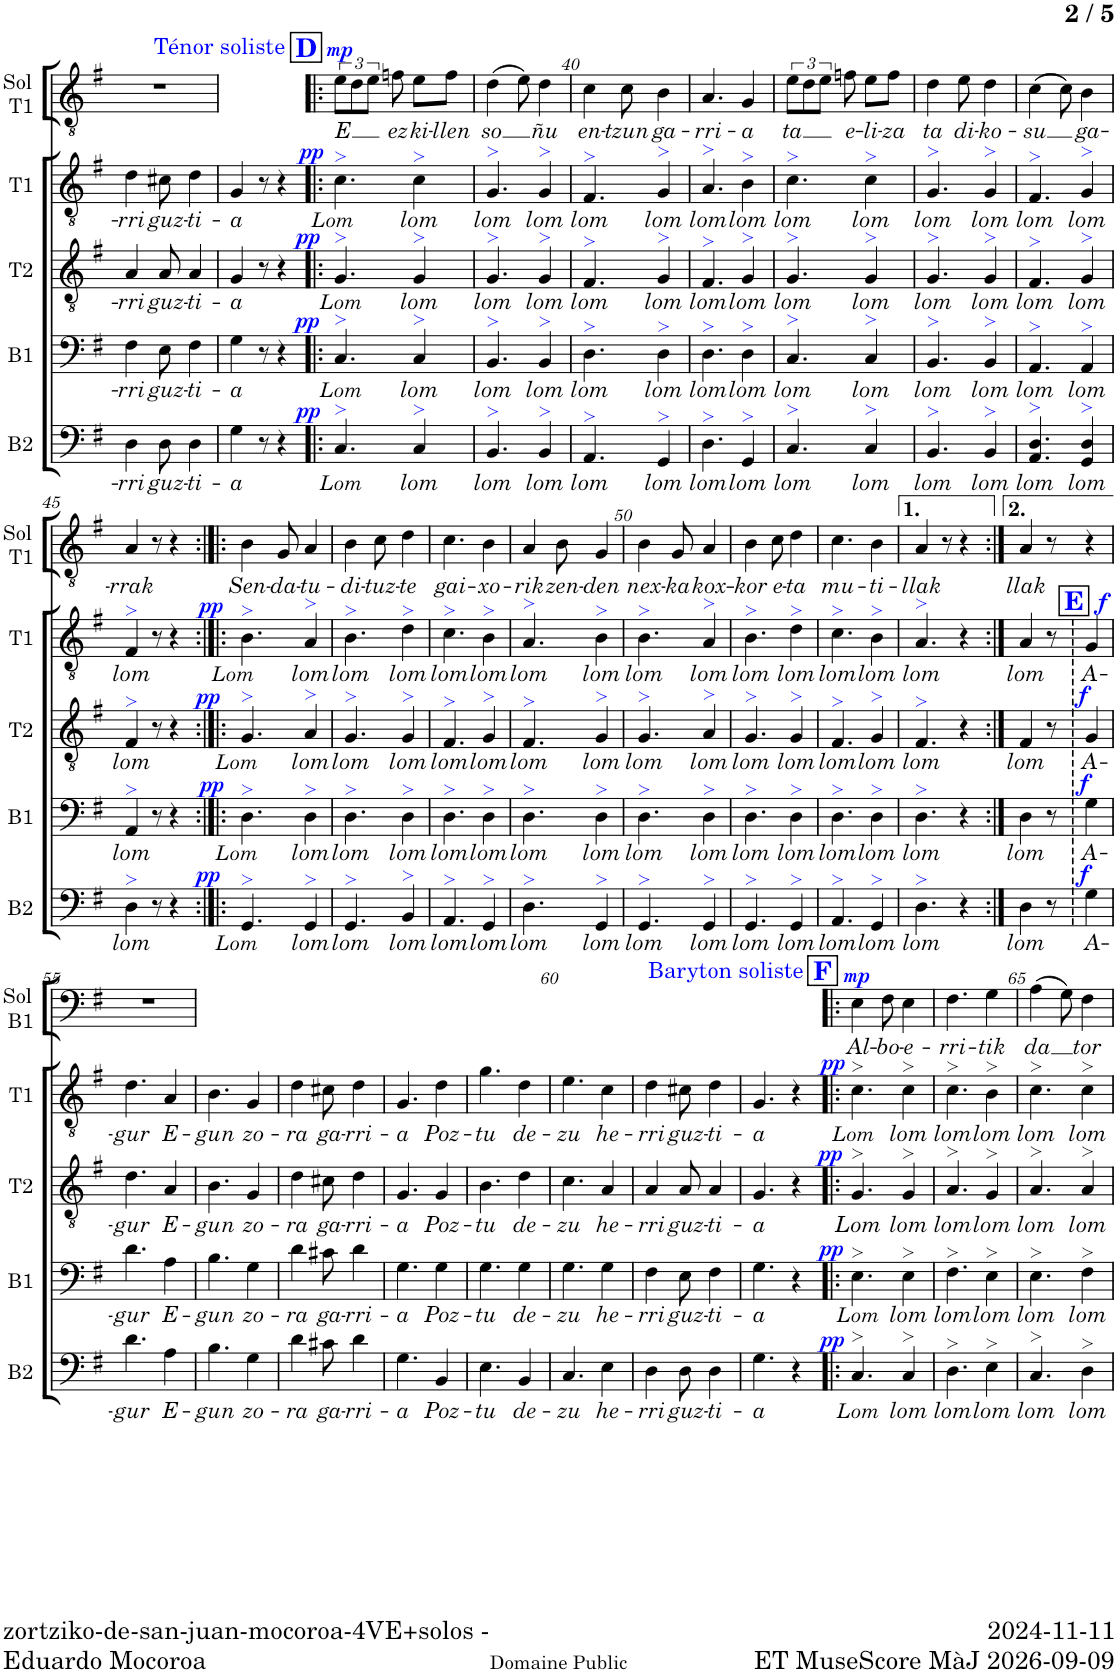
**kern	**text	**dynam	**kern	**text	**dynam	**kern	**text	**dynam	**kern	**text	**dynam	**kern	**text	**dynam	**kern	**text	**dynam
*part6	*part6	*part6	*part5	*part5	*part5	*part4	*part4	*part4	*part3	*part3	*part3	*part2	*part2	*part2	*part1	*part1	*part1
*staff6	*staff6	*staff6	*staff5	*staff5	*staff5	*staff4	*staff4	*staff4	*staff3	*staff3	*staff3	*staff2	*staff2	*staff2	*staff1	*staff1	*staff1
*I"Basse	*	*	*I"Baryton	*	*	*I"Ténor 2	*	*	*I"Ténor 1	*	*	*I"Solo  Baryton	*	*	*I"Solo  Ténor	*	*
*I'B2	*	*	*I'B1	*	*	*I'T2	*	*	*I'T1	*	*	*I'Sol  B1	*	*	*I'Sol  T1	*	*
!!LO:PB:g=z
*clefF4	*	*	*clefF4	*	*	*clefGv2	*	*	*clefGv2	*	*	*clefF4	*	*	*clefGv2	*	*
*k[f#]	*	*	*k[f#]	*	*	*k[f#]	*	*	*k[f#]	*	*	*k[f#]	*	*	*k[f#]	*	*
*M5/8	*	*	*M5/8	*	*	*M5/8	*	*	*M5/8	*	*	*M5/8	*	*	*M5/8	*	*
=36	=36	=36	=36	=36	=36	=36	=36	=36	=36	=36	=36	=36	=36	=36	=36	=36	=36
!	!LO:LY:b	!	!	!LO:LY:b	!	!	!LO:LY:b	!	!	!LO:LY:b	!	!	!	!	!	!	!
4D\	-rri	.	4F#\	-rri	.	4A/	-rri	.	4d\	-rri	.	8%5r	.	.	8%5r	.	.
!	!LO:LY:b	!	!	!LO:LY:b	!	!	!LO:LY:b	!	!	!LO:LY:b	!	!	!	!	!	!	!
8D\	guz-	.	8E\	guz-	.	8A/	guz-	.	8c#X\	guz-	.	.	.	.	.	.	.
!	!LO:LY:b	!	!	!LO:LY:b	!	!	!LO:LY:b	!	!	!LO:LY:b	!	!	!	!	!	!	!
4D\	-ti-	.	4F#\	-ti-	.	4A/	-ti-	.	4d\	-ti-	.	.	.	.	.	.	.
=37	=37	=37	=37	=37	=37	=37	=37	=37	=37	=37	=37	=37	=37	=37	=37	=37	=37
!	!LO:LY:b	!	!	!LO:LY:b	!	!	!LO:LY:b	!	!	!LO:LY:b	!	!	!	!	!	!	!
4G\	-a	.	4G\	-a	.	4G/	-a	.	4G/	-a	.	8%5r	.	.	8%5r	.	.
8r	.	.	8r	.	.	8r	.	.	8r	.	.	.	.	.	.	.	.
4r	.	.	4r	.	.	4r	.	.	4r	.	.	.	.	.	.	.	.
!!LO:REH:place=s1:a:B:cj:color=#0000FF:fs=14:t=D
=38!|:	=38!|:	=38!|:	=38!|:	=38!|:	=38!|:	=38!|:	=38!|:	=38!|:	=38!|:	=38!|:	=38!|:	=38!|:	=38!|:	=38!|:	=38!|:	=38!|:	=38!|:
!	!	!	!	!	!	!	!	!	!	!	!	!	!	!	!LO:TX:a:color=#0000FF:t=Ténor soliste	!	!
!	!LO:LY:b	!LO:DY:a	!	!LO:LY:b	!LO:DY:a	!	!LO:LY:b	!LO:DY:a	!	!LO:LY:b	!LO:DY:a	!	!	!	!	!LO:LY:b	!LO:DY:a
4.C>/	Lom	pp	4.C>/	Lom	pp	4.G>/	Lom	pp	4.c>\	Lom	pp	8%5r	.	.	12e\L	E	mp
.	.	.	.	.	.	.	.	.	.	.	.	.	.	.	12d\	.	.
.	.	.	.	.	.	.	.	.	.	.	.	.	.	.	12e\J	.	.
!	!	!	!	!	!	!	!	!	!	!	!	!	!	!	!	!LO:LY:b	!
.	.	.	.	.	.	.	.	.	.	.	.	.	.	.	8fn\	ez	.
!	!LO:LY:b	!	!	!LO:LY:b	!	!	!LO:LY:b	!	!	!LO:LY:b	!	!	!	!	!	!LO:LY:b	!
4C>/	lom	.	4C>/	lom	.	4G>/	lom	.	4c>\	lom	.	.	.	.	8e\L	ki-	.
!	!	!	!	!	!	!	!	!	!	!	!	!	!	!	!	!LO:LY:b	!
.	.	.	.	.	.	.	.	.	.	.	.	.	.	.	8f\J	-llen	.
=39	=39	=39	=39	=39	=39	=39	=39	=39	=39	=39	=39	=39	=39	=39	=39	=39	=39
!	!LO:LY:b	!	!	!LO:LY:b	!	!	!LO:LY:b	!	!	!LO:LY:b	!	!	!	!	!	!LO:LY:b	!
4.BB>/	lom	.	4.BB>/	lom	.	4.G>/	lom	.	4.G>/	lom	.	8%5r	.	.	(4d\	so	.
.	.	.	.	.	.	.	.	.	.	.	.	.	.	.	8e\)	.	.
!	!LO:LY:b	!	!	!LO:LY:b	!	!	!LO:LY:b	!	!	!LO:LY:b	!	!	!	!	!	!LO:LY:b	!
4BB>/	lom	.	4BB>/	lom	.	4G>/	lom	.	4G>/	lom	.	.	.	.	4d\	ñu	.
=40	=40	=40	=40	=40	=40	=40	=40	=40	=40	=40	=40	=40	=40	=40	=40	=40	=40
!	!LO:LY:b	!	!	!LO:LY:b	!	!	!LO:LY:b	!	!	!LO:LY:b	!	!	!	!	!	!LO:LY:b	!
4.AA>/	lom	.	4.D>\	lom	.	4.F#>/	lom	.	4.F#>/	lom	.	8%5r	.	.	4c\	en-	.
!	!	!	!	!	!	!	!	!	!	!	!	!	!	!	!	!LO:LY:b	!
.	.	.	.	.	.	.	.	.	.	.	.	.	.	.	8c\	-tzun	.
!	!LO:LY:b	!	!	!LO:LY:b	!	!	!LO:LY:b	!	!	!LO:LY:b	!	!	!	!	!	!LO:LY:b	!
4GG>/	lom	.	4D>\	lom	.	4G>/	lom	.	4G>/	lom	.	.	.	.	4B\	ga-	.
=41	=41	=41	=41	=41	=41	=41	=41	=41	=41	=41	=41	=41	=41	=41	=41	=41	=41
!	!LO:LY:b	!	!	!LO:LY:b	!	!	!LO:LY:b	!	!	!LO:LY:b	!	!	!	!	!	!LO:LY:b	!
4.D>\	lom	.	4.D>\	lom	.	4.F#>/	lom	.	4.A>/	lom	.	8%5r	.	.	4.A/	-rri-	.
!	!LO:LY:b	!	!	!LO:LY:b	!	!	!LO:LY:b	!	!	!LO:LY:b	!	!	!	!	!	!LO:LY:b	!
4GG>/	lom	.	4D>\	lom	.	4G>/	lom	.	4B>\	lom	.	.	.	.	4G/	-a	.
=42	=42	=42	=42	=42	=42	=42	=42	=42	=42	=42	=42	=42	=42	=42	=42	=42	=42
!	!LO:LY:b	!	!	!LO:LY:b	!	!	!LO:LY:b	!	!	!LO:LY:b	!	!	!	!	!	!LO:LY:b	!
4.C>/	lom	.	4.C>/	lom	.	4.G>/	lom	.	4.c>\	lom	.	8%5r	.	.	12e\L	ta	.
.	.	.	.	.	.	.	.	.	.	.	.	.	.	.	12d\	.	.
.	.	.	.	.	.	.	.	.	.	.	.	.	.	.	12e\J	.	.
!	!	!	!	!	!	!	!	!	!	!	!	!	!	!	!	!LO:LY:b	!
.	.	.	.	.	.	.	.	.	.	.	.	.	.	.	8fn\	e-	.
!	!LO:LY:b	!	!	!LO:LY:b	!	!	!LO:LY:b	!	!	!LO:LY:b	!	!	!	!	!	!LO:LY:b	!
4C>/	lom	.	4C>/	lom	.	4G>/	lom	.	4c>\	lom	.	.	.	.	8e\L	-li-	.
!	!	!	!	!	!	!	!	!	!	!	!	!	!	!	!	!LO:LY:b	!
.	.	.	.	.	.	.	.	.	.	.	.	.	.	.	8f\J	-za	.
=43	=43	=43	=43	=43	=43	=43	=43	=43	=43	=43	=43	=43	=43	=43	=43	=43	=43
!	!LO:LY:b	!	!	!LO:LY:b	!	!	!LO:LY:b	!	!	!LO:LY:b	!	!	!	!	!	!LO:LY:b	!
4.BB>/	lom	.	4.BB>/	lom	.	4.G>/	lom	.	4.G>/	lom	.	8%5r	.	.	4d\	ta	.
!	!	!	!	!	!	!	!	!	!	!	!	!	!	!	!	!LO:LY:b	!
.	.	.	.	.	.	.	.	.	.	.	.	.	.	.	8e\	di-	.
!	!LO:LY:b	!	!	!LO:LY:b	!	!	!LO:LY:b	!	!	!LO:LY:b	!	!	!	!	!	!LO:LY:b	!
4BB>/	lom	.	4BB>/	lom	.	4G>/	lom	.	4G>/	lom	.	.	.	.	4d\	-ko-	.
=44	=44	=44	=44	=44	=44	=44	=44	=44	=44	=44	=44	=44	=44	=44	=44	=44	=44
!	!LO:LY:b	!	!	!LO:LY:b	!	!	!LO:LY:b	!	!	!LO:LY:b	!	!	!	!	!	!LO:LY:b	!
4.AA/> 4.D/>	lom	.	4.AA>/	lom	.	4.F#>/	lom	.	4.F#>/	lom	.	8%5r	.	.	(4c\	-su	.
.	.	.	.	.	.	.	.	.	.	.	.	.	.	.	8c\)	.	.
!	!LO:LY:b	!	!	!LO:LY:b	!	!	!LO:LY:b	!	!	!LO:LY:b	!	!	!	!	!	!LO:LY:b	!
4GG/> 4D/>	lom	.	4AA>/	lom	.	4G>/	lom	.	4G>/	lom	.	.	.	.	4B\	ga-	.
!!LO:LB:g=z
=45	=45	=45	=45	=45	=45	=45	=45	=45	=45	=45	=45	=45	=45	=45	=45	=45	=45
!	!LO:LY:b	!	!	!LO:LY:b	!	!	!LO:LY:b	!	!	!LO:LY:b	!	!	!	!	!	!LO:LY:b	!
4D>\	lom	.	4AA>/	lom	.	4F#>/	lom	.	4F#>/	lom	.	8%5r	.	.	4A/	-rrak	.
8r	.	.	8r	.	.	8r	.	.	8r	.	.	.	.	.	8r	.	.
4r	.	.	4r	.	.	4r	.	.	4r	.	.	.	.	.	4r	.	.
=46:|!|:	=46:|!|:	=46:|!|:	=46:|!|:	=46:|!|:	=46:|!|:	=46:|!|:	=46:|!|:	=46:|!|:	=46:|!|:	=46:|!|:	=46:|!|:	=46:|!|:	=46:|!|:	=46:|!|:	=46:|!|:	=46:|!|:	=46:|!|:
!	!LO:LY:b	!LO:DY:a	!	!LO:LY:b	!LO:DY:a	!	!LO:LY:b	!LO:DY:a	!	!LO:LY:b	!LO:DY:a	!	!	!	!	!LO:LY:b	!
4.GG>/	Lom	pp	4.D>\	Lom	pp	4.G>/	Lom	pp	4.B>\	Lom	pp	8%5r	.	.	4B\	Sen-	.
!	!	!	!	!	!	!	!	!	!	!	!	!	!	!	!	!LO:LY:b	!
.	.	.	.	.	.	.	.	.	.	.	.	.	.	.	8G/	-da-	.
!	!LO:LY:b	!	!	!LO:LY:b	!	!	!LO:LY:b	!	!	!LO:LY:b	!	!	!	!	!	!LO:LY:b	!
4GG>/	lom	.	4D>\	lom	.	4A>/	lom	.	4A>/	lom	.	.	.	.	4A/	-tu-	.
=47	=47	=47	=47	=47	=47	=47	=47	=47	=47	=47	=47	=47	=47	=47	=47	=47	=47
!	!LO:LY:b	!	!	!LO:LY:b	!	!	!LO:LY:b	!	!	!LO:LY:b	!	!	!	!	!	!LO:LY:b	!
4.GG>/	lom	.	4.D>\	lom	.	4.G>/	lom	.	4.B>\	lom	.	8%5r	.	.	4B\	-di-	.
!	!	!	!	!	!	!	!	!	!	!	!	!	!	!	!	!LO:LY:b	!
.	.	.	.	.	.	.	.	.	.	.	.	.	.	.	8c\	-tuz-	.
!	!LO:LY:b	!	!	!LO:LY:b	!	!	!LO:LY:b	!	!	!LO:LY:b	!	!	!	!	!	!LO:LY:b	!
4BB>/	lom	.	4D>\	lom	.	4G>/	lom	.	4d>\	lom	.	.	.	.	4d\	-te	.
=48	=48	=48	=48	=48	=48	=48	=48	=48	=48	=48	=48	=48	=48	=48	=48	=48	=48
!	!LO:LY:b	!	!	!LO:LY:b	!	!	!LO:LY:b	!	!	!LO:LY:b	!	!	!	!	!	!LO:LY:b	!
4.AA>/	lom	.	4.D>\	lom	.	4.F#>/	lom	.	4.c>\	lom	.	8%5r	.	.	4.c\	gai-	.
!	!LO:LY:b	!	!	!LO:LY:b	!	!	!LO:LY:b	!	!	!LO:LY:b	!	!	!	!	!	!LO:LY:b	!
4GG>/	lom	.	4D>\	lom	.	4G>/	lom	.	4B>\	lom	.	.	.	.	4B\	-xo-	.
=49	=49	=49	=49	=49	=49	=49	=49	=49	=49	=49	=49	=49	=49	=49	=49	=49	=49
!	!LO:LY:b	!	!	!LO:LY:b	!	!	!LO:LY:b	!	!	!LO:LY:b	!	!	!	!	!	!LO:LY:b	!
4.D>\	lom	.	4.D>\	lom	.	4.F#>/	lom	.	4.A>/	lom	.	8%5r	.	.	4A/	-rik	.
!	!	!	!	!	!	!	!	!	!	!	!	!	!	!	!	!LO:LY:b	!
.	.	.	.	.	.	.	.	.	.	.	.	.	.	.	8B\	zen-	.
!	!LO:LY:b	!	!	!LO:LY:b	!	!	!LO:LY:b	!	!	!LO:LY:b	!	!	!	!	!	!LO:LY:b	!
4GG>/	lom	.	4D>\	lom	.	4G>/	lom	.	4B>\	lom	.	.	.	.	4G/	-den	.
=50	=50	=50	=50	=50	=50	=50	=50	=50	=50	=50	=50	=50	=50	=50	=50	=50	=50
!	!LO:LY:b	!	!	!LO:LY:b	!	!	!LO:LY:b	!	!	!LO:LY:b	!	!	!	!	!	!LO:LY:b	!
4.GG>/	lom	.	4.D>\	lom	.	4.G>/	lom	.	4.B>\	lom	.	8%5r	.	.	4B\	nex-	.
!	!	!	!	!	!	!	!	!	!	!	!	!	!	!	!	!LO:LY:b	!
.	.	.	.	.	.	.	.	.	.	.	.	.	.	.	8G/	-ka	.
!	!LO:LY:b	!	!	!LO:LY:b	!	!	!LO:LY:b	!	!	!LO:LY:b	!	!	!	!	!	!LO:LY:b	!
4GG>/	lom	.	4D>\	lom	.	4A>/	lom	.	4A>/	lom	.	.	.	.	4A/	kox-	.
=51	=51	=51	=51	=51	=51	=51	=51	=51	=51	=51	=51	=51	=51	=51	=51	=51	=51
!	!LO:LY:b	!	!	!LO:LY:b	!	!	!LO:LY:b	!	!	!LO:LY:b	!	!	!	!	!	!LO:LY:b	!
4.GG>/	lom	.	4.D>\	lom	.	4.G>/	lom	.	4.B>\	lom	.	8%5r	.	.	4B\	-kor	.
!	!	!	!	!	!	!	!	!	!	!	!	!	!	!	!	!LO:LY:b	!
.	.	.	.	.	.	.	.	.	.	.	.	.	.	.	8c\	e-	.
!	!LO:LY:b	!	!	!LO:LY:b	!	!	!LO:LY:b	!	!	!LO:LY:b	!	!	!	!	!	!LO:LY:b	!
4GG>/	lom	.	4D>\	lom	.	4G>/	lom	.	4d>\	lom	.	.	.	.	4d\	-ta	.
=52	=52	=52	=52	=52	=52	=52	=52	=52	=52	=52	=52	=52	=52	=52	=52	=52	=52
!	!LO:LY:b	!	!	!LO:LY:b	!	!	!LO:LY:b	!	!	!LO:LY:b	!	!	!	!	!	!LO:LY:b	!
4.AA>/	lom	.	4.D>\	lom	.	4.F#>/	lom	.	4.c>\	lom	.	8%5r	.	.	4.c\	mu-	.
!	!LO:LY:b	!	!	!LO:LY:b	!	!	!LO:LY:b	!	!	!LO:LY:b	!	!	!	!	!	!LO:LY:b	!
4GG>/	lom	.	4D>\	lom	.	4G>/	lom	.	4B>\	lom	.	.	.	.	4B\	-ti-	.
=53	=53	=53	=53	=53	=53	=53	=53	=53	=53	=53	=53	=53	=53	=53	=53	=53	=53
!	!LO:LY:b	!	!	!LO:LY:b	!	!	!LO:LY:b	!	!	!LO:LY:b	!	!	!	!	!	!LO:LY:b	!
4.D>\	lom	.	4.D>\	lom	.	4.F#>/	lom	.	4.A>/	lom	.	8%5r	.	.	4A/	-llak	.
.	.	.	.	.	.	.	.	.	.	.	.	.	.	.	8r	.	.
4r	.	.	4r	.	.	4r	.	.	4r	.	.	.	.	.	4r	.	.
!!LO:REH:place=s1:b:B:cj:color=#0000FF:fs=14:t=E:qo=1.5
=54:|!	=54:|!	=54:|!	=54:|!	=54:|!	=54:|!	=54:|!	=54:|!	=54:|!	=54:|!	=54:|!	=54:|!	=54:|!	=54:|!	=54:|!	=54:|!	=54:|!	=54:|!
!	!LO:LY:b	!	!	!LO:LY:b	!	!	!LO:LY:b	!	!	!LO:LY:b	!	!	!	!	!	!LO:LY:b	!
4D\	lom	.	4D\	lom	.	4F#/	lom	.	4A/	lom	.	8%5r	.	.	4A/	llak	.
8r	.	.	8r	.	.	8r	.	.	8r	.	.	.	.	.	8r	.	.
!	!LO:LY:b	!LO:DY:a	!	!LO:LY:b	!LO:DY:a	!	!LO:LY:b	!LO:DY:a	!	!LO:LY:b	!LO:DY:a	!	!	!	!	!	!
4G\	A-	f	4G\	A-	f	4G/	A-	f	4G/	A-	f	.	.	.	4r	.	.
!!LO:LB:g=z
=55	=55	=55	=55	=55	=55	=55	=55	=55	=55	=55	=55	=55	=55	=55	=55	=55	=55
!	!LO:LY:b	!	!	!LO:LY:b	!	!	!LO:LY:b	!	!	!LO:LY:b	!	!	!	!	!	!	!
4.d\	-gur	.	4.d\	-gur	.	4.d\	-gur	.	4.d\	-gur	.	8%5r	.	.	8%5r	.	.
!	!LO:LY:b	!	!	!LO:LY:b	!	!	!LO:LY:b	!	!	!LO:LY:b	!	!	!	!	!	!	!
4A\	E-	.	4A\	E-	.	4A/	E-	.	4A/	E-	.	.	.	.	.	.	.
=56	=56	=56	=56	=56	=56	=56	=56	=56	=56	=56	=56	=56	=56	=56	=56	=56	=56
!	!LO:LY:b	!	!	!LO:LY:b	!	!	!LO:LY:b	!	!	!LO:LY:b	!	!	!	!	!	!	!
4.B\	-gun	.	4.B\	-gun	.	4.B\	-gun	.	4.B\	-gun	.	8%5r	.	.	8%5r	.	.
!	!LO:LY:b	!	!	!LO:LY:b	!	!	!LO:LY:b	!	!	!LO:LY:b	!	!	!	!	!	!	!
4G\	zo-	.	4G\	zo-	.	4G/	zo-	.	4G/	zo-	.	.	.	.	.	.	.
=57	=57	=57	=57	=57	=57	=57	=57	=57	=57	=57	=57	=57	=57	=57	=57	=57	=57
!	!LO:LY:b	!	!	!LO:LY:b	!	!	!LO:LY:b	!	!	!LO:LY:b	!	!	!	!	!	!	!
4d\	-ra	.	4d\	-ra	.	4d\	-ra	.	4d\	-ra	.	8%5r	.	.	8%5r	.	.
!	!LO:LY:b	!	!	!LO:LY:b	!	!	!LO:LY:b	!	!	!LO:LY:b	!	!	!	!	!	!	!
8c#X\	ga-	.	8c#X\	ga-	.	8c#X\	ga-	.	8c#X\	ga-	.	.	.	.	.	.	.
!	!LO:LY:b	!	!	!LO:LY:b	!	!	!LO:LY:b	!	!	!LO:LY:b	!	!	!	!	!	!	!
4d\	-rri-	.	4d\	-rri-	.	4d\	-rri-	.	4d\	-rri-	.	.	.	.	.	.	.
=58	=58	=58	=58	=58	=58	=58	=58	=58	=58	=58	=58	=58	=58	=58	=58	=58	=58
!	!LO:LY:b	!	!	!LO:LY:b	!	!	!LO:LY:b	!	!	!LO:LY:b	!	!	!	!	!	!	!
4.G\	-a	.	4.G\	-a	.	4.G/	-a	.	4.G/	-a	.	8%5r	.	.	8%5r	.	.
!	!LO:LY:b	!	!	!LO:LY:b	!	!	!LO:LY:b	!	!	!LO:LY:b	!	!	!	!	!	!	!
4BB/	Poz-	.	4G\	Poz-	.	4G/	Poz-	.	4d\	Poz-	.	.	.	.	.	.	.
=59	=59	=59	=59	=59	=59	=59	=59	=59	=59	=59	=59	=59	=59	=59	=59	=59	=59
!	!LO:LY:b	!	!	!LO:LY:b	!	!	!LO:LY:b	!	!	!LO:LY:b	!	!	!	!	!	!	!
4.E\	-tu	.	4.G\	-tu	.	4.B\	-tu	.	4.g\	-tu	.	8%5r	.	.	8%5r	.	.
!	!LO:LY:b	!	!	!LO:LY:b	!	!	!LO:LY:b	!	!	!LO:LY:b	!	!	!	!	!	!	!
4BB/	de-	.	4G\	de-	.	4d\	de-	.	4d\	de-	.	.	.	.	.	.	.
=60	=60	=60	=60	=60	=60	=60	=60	=60	=60	=60	=60	=60	=60	=60	=60	=60	=60
!	!LO:LY:b	!	!	!LO:LY:b	!	!	!LO:LY:b	!	!	!LO:LY:b	!	!	!	!	!	!	!
4.C/	-zu	.	4.G\	-zu	.	4.c\	-zu	.	4.e\	-zu	.	8%5r	.	.	8%5r	.	.
!	!LO:LY:b	!	!	!LO:LY:b	!	!	!LO:LY:b	!	!	!LO:LY:b	!	!	!	!	!	!	!
4E\	he-	.	4G\	he-	.	4A/	he-	.	4c\	he-	.	.	.	.	.	.	.
=61	=61	=61	=61	=61	=61	=61	=61	=61	=61	=61	=61	=61	=61	=61	=61	=61	=61
!	!LO:LY:b	!	!	!LO:LY:b	!	!	!LO:LY:b	!	!	!LO:LY:b	!	!	!	!	!	!	!
4D\	-rri	.	4F#\	-rri	.	4A/	-rri	.	4d\	-rri	.	8%5r	.	.	8%5r	.	.
!	!LO:LY:b	!	!	!LO:LY:b	!	!	!LO:LY:b	!	!	!LO:LY:b	!	!	!	!	!	!	!
8D\	guz-	.	8E\	guz-	.	8A/	guz-	.	8c#X\	guz-	.	.	.	.	.	.	.
!	!LO:LY:b	!	!	!LO:LY:b	!	!	!LO:LY:b	!	!	!LO:LY:b	!	!	!	!	!	!	!
4D\	-ti-	.	4F#\	-ti-	.	4A/	-ti-	.	4d\	-ti-	.	.	.	.	.	.	.
=62	=62	=62	=62	=62	=62	=62	=62	=62	=62	=62	=62	=62	=62	=62	=62	=62	=62
!	!LO:LY:b	!	!	!LO:LY:b	!	!	!LO:LY:b	!	!	!LO:LY:b	!	!	!	!	!	!	!
4.G\	-a	.	4.G\	-a	.	4.G/	-a	.	4.G/	-a	.	8%5r	.	.	8%5r	.	.
4r	.	.	4r	.	.	4r	.	.	4r	.	.	.	.	.	.	.	.
!!LO:REH:place=s1:a:B:cj:color=#0000FF:fs=14:t=F
=63!|:	=63!|:	=63!|:	=63!|:	=63!|:	=63!|:	=63!|:	=63!|:	=63!|:	=63!|:	=63!|:	=63!|:	=63!|:	=63!|:	=63!|:	=63!|:	=63!|:	=63!|:
!	!	!	!	!	!	!	!	!	!	!	!	!LO:TX:a:color=#0000FF:t=Baryton soliste	!	!	!	!	!
!	!LO:LY:b	!LO:DY:a	!	!LO:LY:b	!LO:DY:a	!	!LO:LY:b	!LO:DY:a	!	!LO:LY:b	!LO:DY:a	!	!LO:LY:b	!LO:DY:a	!	!	!
4.C>/	Lom	pp	4.E>\	Lom	pp	4.G>/	Lom	pp	4.c>\	Lom	pp	4E\	Al-	mp	8%5r	.	.
!	!	!	!	!	!	!	!	!	!	!	!	!	!LO:LY:b	!	!	!	!
.	.	.	.	.	.	.	.	.	.	.	.	8F#\	-bo-	.	.	.	.
!	!LO:LY:b	!	!	!LO:LY:b	!	!	!LO:LY:b	!	!	!LO:LY:b	!	!	!LO:LY:b	!	!	!	!
4C>/	lom	.	4E>\	lom	.	4G>/	lom	.	4c>\	lom	.	4E\	-e-	.	.	.	.
=64	=64	=64	=64	=64	=64	=64	=64	=64	=64	=64	=64	=64	=64	=64	=64	=64	=64
!	!LO:LY:b	!	!	!LO:LY:b	!	!	!LO:LY:b	!	!	!LO:LY:b	!	!	!LO:LY:b	!	!	!	!
4.D>\	lom	.	4.F#>\	lom	.	4.A>/	lom	.	4.c>\	lom	.	4.F#\	-rri-	.	8%5r	.	.
!	!LO:LY:b	!	!	!LO:LY:b	!	!	!LO:LY:b	!	!	!LO:LY:b	!	!	!LO:LY:b	!	!	!	!
4E>\	lom	.	4E>\	lom	.	4G>/	lom	.	4B>\	lom	.	4G\	-tik	.	.	.	.
=65	=65	=65	=65	=65	=65	=65	=65	=65	=65	=65	=65	=65	=65	=65	=65	=65	=65
!	!LO:LY:b	!	!	!LO:LY:b	!	!	!LO:LY:b	!	!	!LO:LY:b	!	!	!LO:LY:b	!	!	!	!
4.C>/	lom	.	4.E>\	lom	.	4.A>/	lom	.	4.c>\	lom	.	(4A\	-da	.	8%5r	.	.
.	.	.	.	.	.	.	.	.	.	.	.	8G\)	.	.	.	.	.
!	!LO:LY:b	!	!	!LO:LY:b	!	!	!LO:LY:b	!	!	!LO:LY:b	!	!	!LO:LY:b	!	!	!	!
4D>\	lom	.	4F#>\	lom	.	4A>/	lom	.	4c>\	lom	.	4F#\	tor	.	.	.	.
=	=	=	=	=	=	=	=	=	=	=	=	=	=	=	=	=	=
*-	*-	*-	*-	*-	*-	*-	*-	*-	*-	*-	*-	*-	*-	*-	*-	*-	*-
